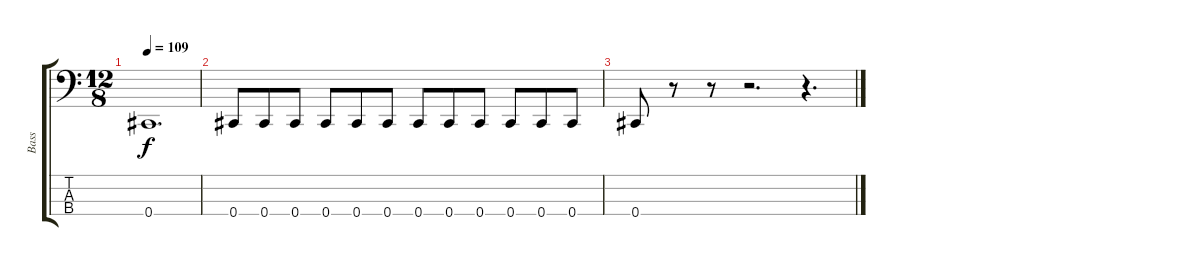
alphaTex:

\track ("Bass" "Bass") {instrument electricbassfinger}
\staff {score tabs}
\tuning (E2 B1 Gb1 Db1) {hide}
\ts (12 8)
\tempo 109
\clef f4
\ks c
0.4.1{d dy f} |
0.4.8 0.4.8 0.4.8 0.4.8 0.4.8 0.4.8 0.4.8 0.4.8 0.4.8 0.4.8 0.4.8 0.4.8 |
0.4.8 r.8 r.8 r.2{d} r.4{d}
